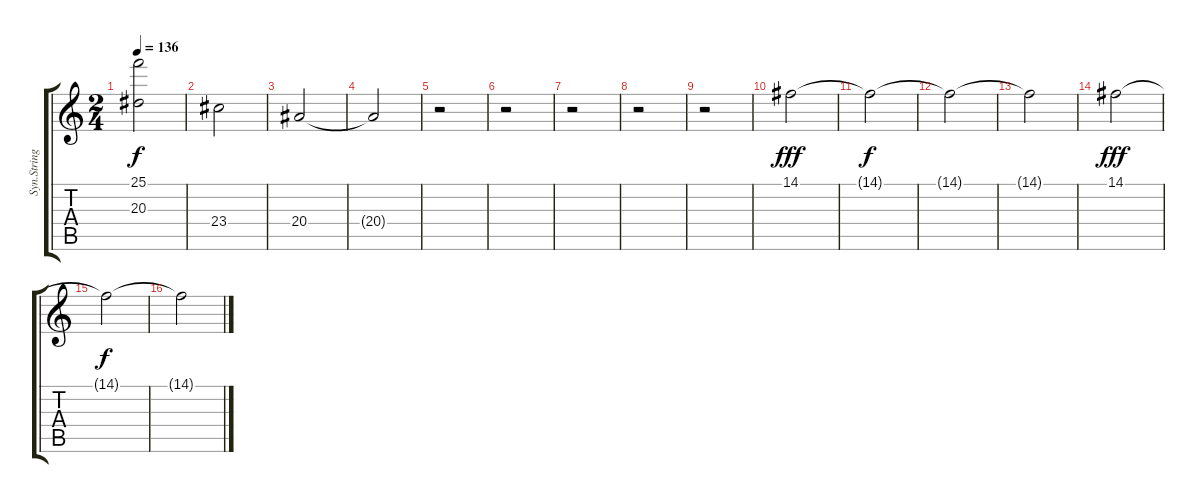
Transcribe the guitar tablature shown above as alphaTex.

\track ("Syn.Strings1" "Syn.String") {instrument synthstrings1}
\staff {score tabs}
\tuning (E4 B3 G3 D3 A2 E2) {hide}
\ts (2 4)
\tempo 136
\clef g2
\ks c
(25.1 20.3).2{dy f} |
23.4.2 |
20.4.2 |
20.4{t}.2 |
r.2 |
r.2 |
r.2 |
r.2 |
r.2 |
14.1.2{dy fff} |
14.1{t}.2{dy f} |
14.1{t}.2 |
14.1{t}.2 |
14.1.2{dy fff} |
14.1{t}.2{dy f} |
14.1{t}.2
